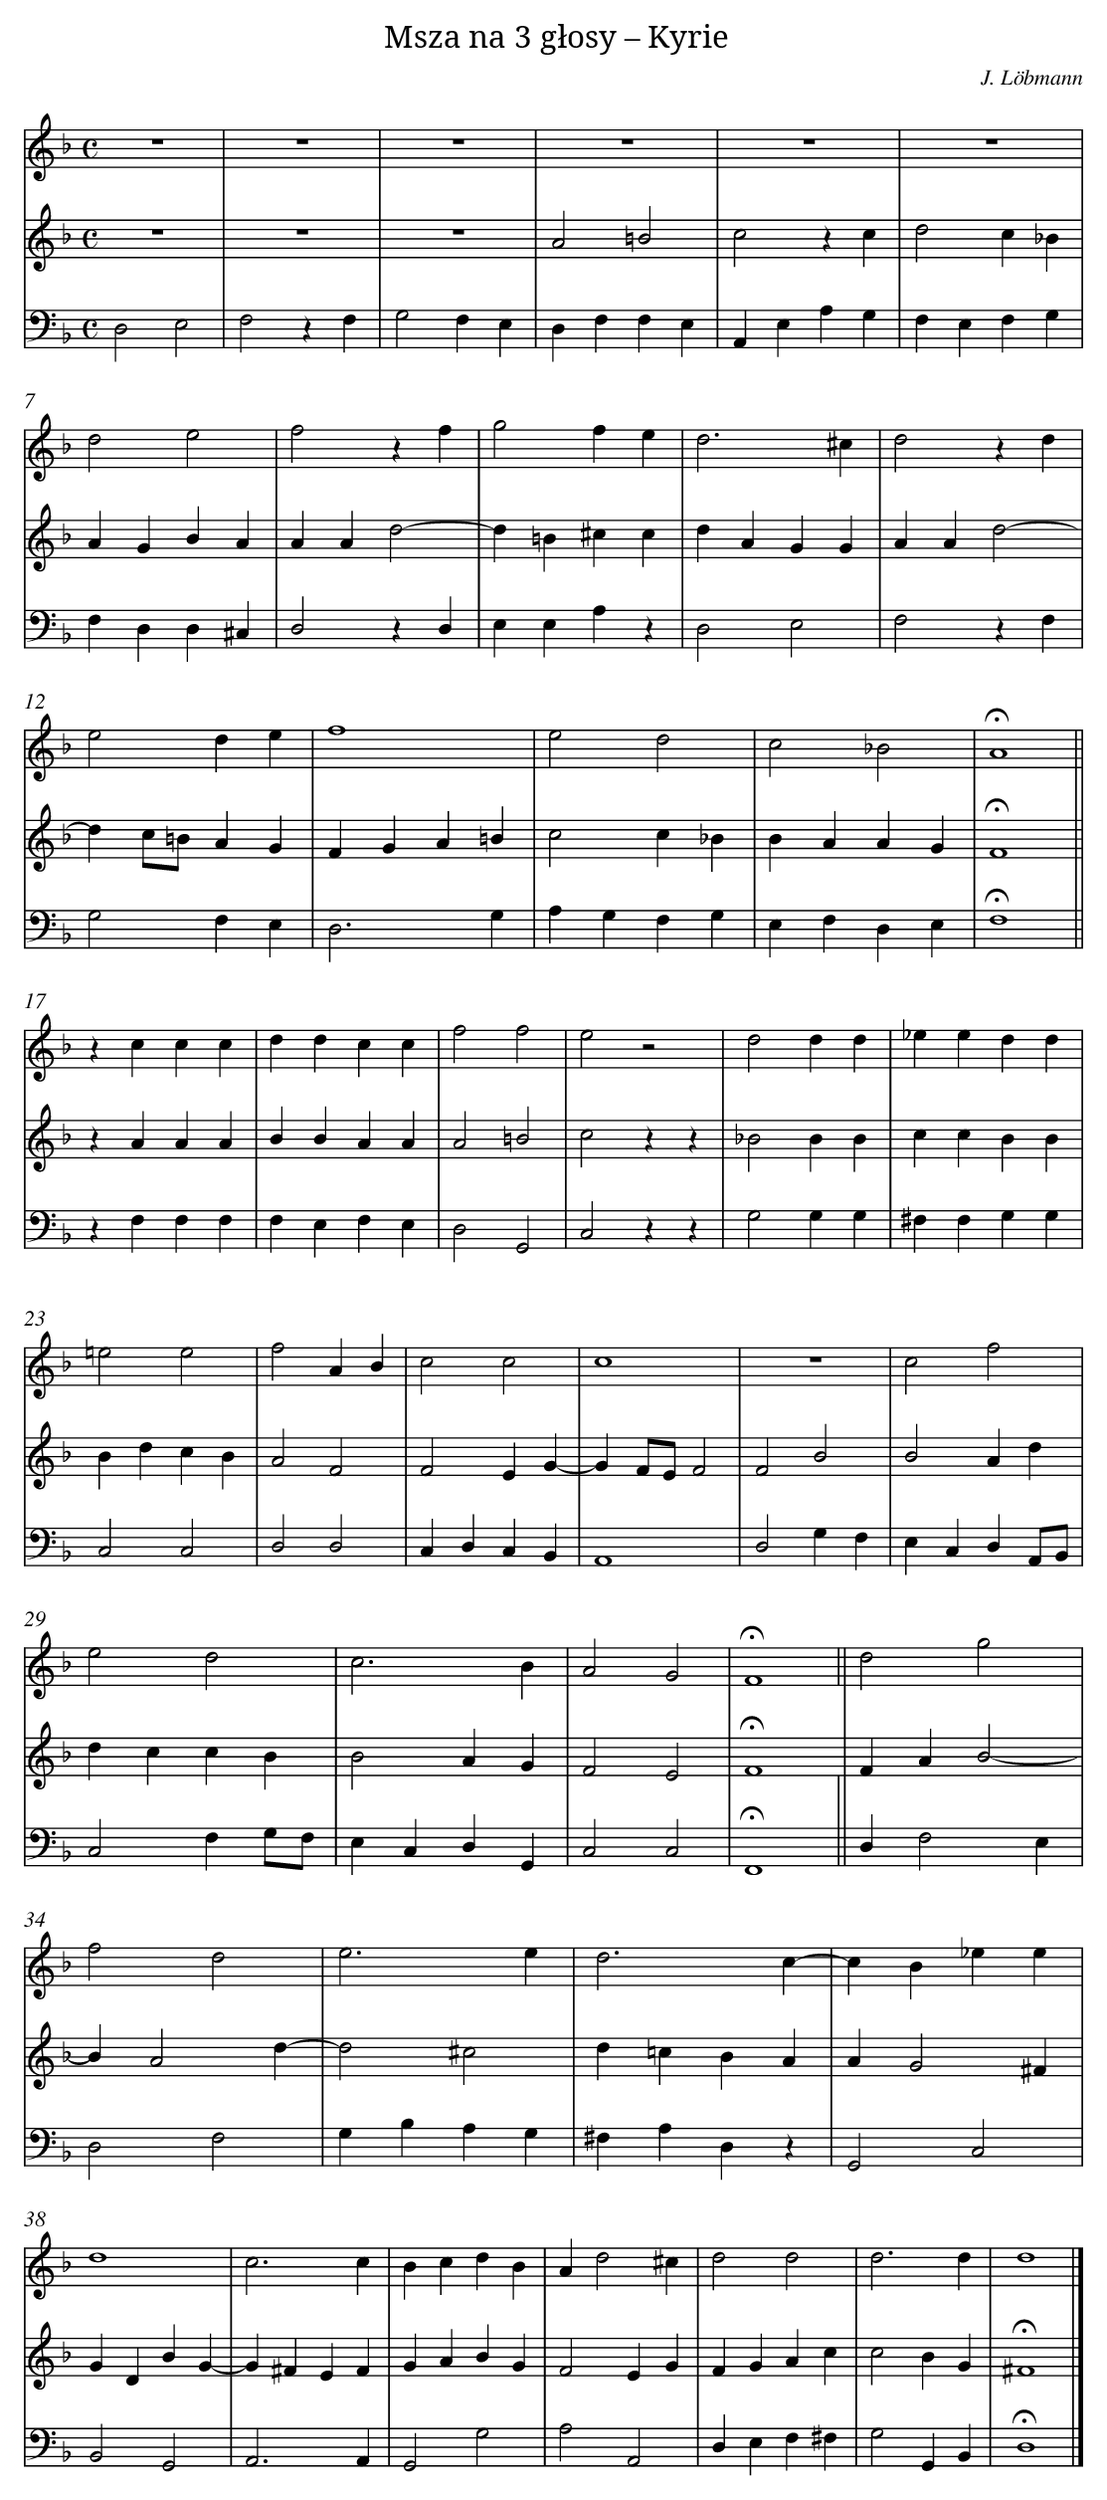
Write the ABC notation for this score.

X:1
T: Msza na 3 głosy – Kyrie
C: J. Löbmann
L: 1/4
M: C
V: 1 clef=treble
V: 2 clef=treble
V: 3 clef=bass
K: F
[V:1] z4 |
[V:2] z4 |
[V:3] D,2E,2 |
[V:1] z4 |
[V:2] z4 |
[V:3] F,2zF, |
[V:1] z4 |
[V:2] z4 |
[V:3] G,2F,E, |
[V:1] z4 |
[V:2] A2=B2 |
[V:3] D,F,F,E, |
[V:1] z4 |
[V:2] c2zc |
[V:3] A,,E,A,G, |
[V:1] z4 |
[V:2] d2c_B |
[V:3] F,E,F,G, |
[V:1] d2e2 |
[V:2] AGBA |
[V:3] F,D,D,^C, |
[V:1] f2zf |
[V:2] AAd2- |
[V:3] D,2zD, |
[V:1] g2fe |
[V:2] d=B^cc |
[V:3] E,E,A,z |
[V:1] d3^c |
[V:2] dAGG |
[V:3] D,2E,2 |
[V:1] d2zd |
[V:2] AAd2- |
[V:3] F,2zF, |
[V:1] e2de |
[V:2] dc/=B/AG |
[V:3] G,2F,E, |
[V:1] f4 |
[V:2] FGA=B |
[V:3] D,3G, |
[V:1] e2d2 |
[V:2] c2c_B |
[V:3] A,G,F,G, |
[V:1] c2_B2 |
[V:2] BAAG |
[V:3] E,F,D,E, |
[V:1] !fermata!A4 ||
[V:2] !fermata!F4 ||
[V:3] !fermata!F,4 ||
[V:1] zccc |
[V:2] zAAA |
[V:3] zF,F,F, |
[V:1] ddcc |
[V:2] BBAA |
[V:3] F,E,F,E, |
[V:1] f2f2 |
[V:2] A2=B2 |
[V:3] D,2G,,2 |
[V:1] e2z2 |
[V:2] c2zz |
[V:3] C,2zz |
[V:1] d2dd |
[V:2] _B2BB |
[V:3] G,2G,G, |
[V:1] _eedd |
[V:2] ccBB |
[V:3] ^F,F,G,G, |
[V:1] =e2e2 |
[V:2] BdcB |
[V:3] C,2C,2 |
[V:1] f2AB |
[V:2] A2F2 |
[V:3] D,2D,2 |
[V:1] c2c2 |
[V:2] F2EG- |
[V:3] C,D,C,B,, |
[V:1] c4 |
[V:2] GF/E/F2 |
[V:3] A,,4 |
[V:1] z4 |
[V:2] F2B2 |
[V:3] D,2G,F, |
[V:1] c2f2 |
[V:2] B2Ad |
[V:3] E,C,D,A,,/B,,/ |
[V:1] e2d2 |
[V:2] dccB |
[V:3] C,2F,G,/F,/ |
[V:1] c3B |
[V:2] B2AG |
[V:3] E,C,D,G,, |
[V:1] A2G2 |
[V:2] F2E2 |
[V:3] C,2C,2 |
[V:1] !fermata!F4 ||
[V:2] !fermata!F4 |
[V:3] !fermata!F,,4 ||
[V:1] d2g2 |
[V:2] FAB2- |
[V:3] D,F,2E, |
[V:1] f2d2 |
[V:2] BA2d- |
[V:3] D,2F,2 |
[V:1] e3e |
[V:2] d2^c2 |
[V:3] G,B,A,G, |
[V:1] d3c- |
[V:2] d=cBA |
[V:3] ^F,A,D,z |
[V:1] cB_ee |
[V:2] AG2^F |
[V:3] G,,2C,2 |
[V:1] d4 |
[V:2] GDBG- |
[V:3] B,,2G,,2 |
[V:1] c3c |
[V:2] G^FEF |
[V:3] A,,3A,, |
[V:1] BcdB |
[V:2] GABG |
[V:3] G,,2G,2 |
[V:1] Ad2^c |
[V:2] F2EG |
[V:3] A,2A,,2 |
[V:1] d2d2 |
[V:2] FGAc |
[V:3] D,E,F,^F, |
[V:1] d3d |
[V:2] c2BG |
[V:3] G,2G,,B,, |
[V:1] d4 |]
[V:2] !fermata!^F4 |]
[V:3] !fermata!D,4 |]
